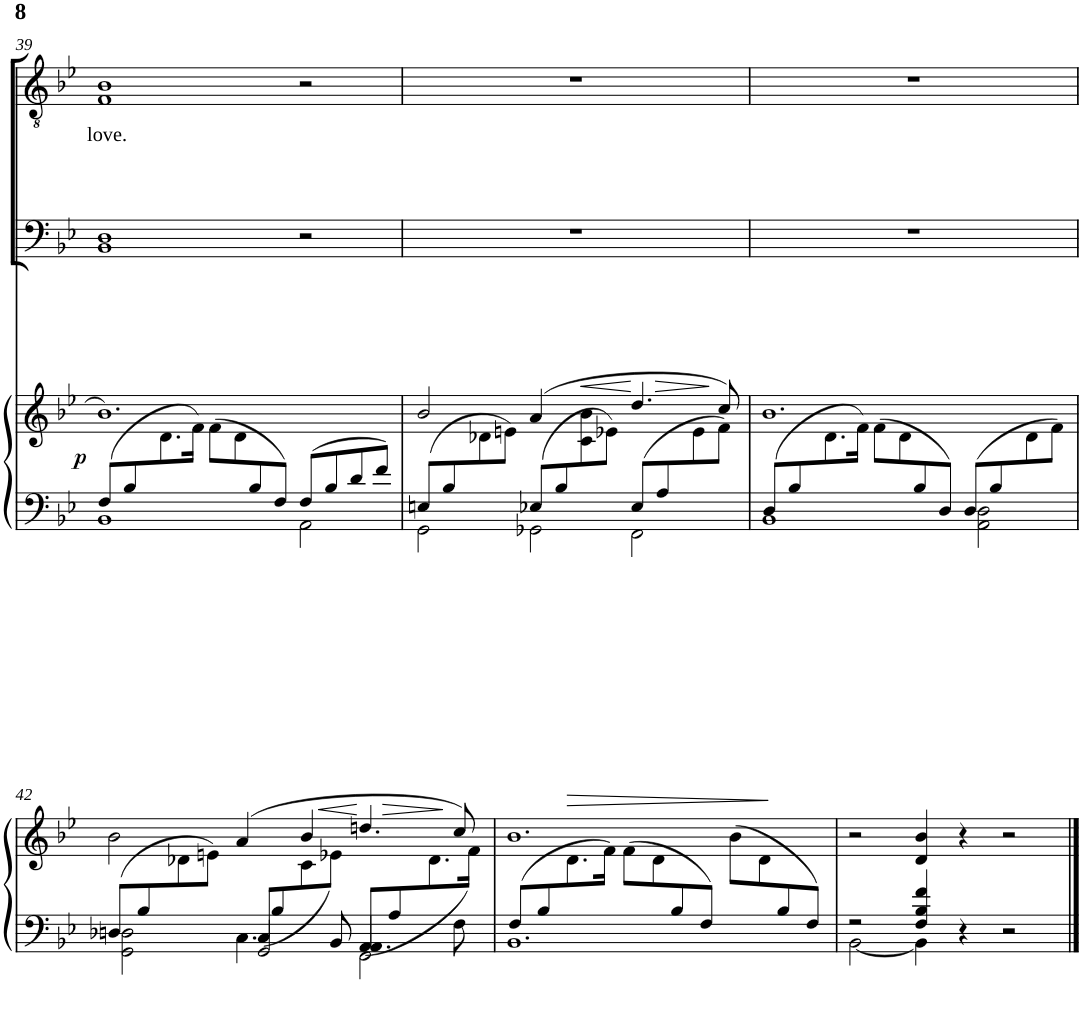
**kern	**kern	**dynam	**kern	**kern	**text
*part3	*part3	*part3	*part2	*part1	*part1
*staff4	*staff3	*staff3/4	*staff2	*staff1	*staff1
*I"Piano 5	*	*	*I"Piano 3	*I"Piano 1	*
*I'Pno	*	*	*I'Pno	*I'Pno	*
!!LO:PB:g=z
*clefF4	*clefG2	*	*clefF4	*clefGv2	*
*k[b-e-]	*k[b-e-]	*	*k[b-e-]	*k[b-e-]	*
*M3/2	*M3/2	*	*M3/2	*M3/2	*
=39	=39	=39	=39	=39	=39
*^	*^	*	*^	*	*
!	!	!	!	!LO:DY:b	!	!	!	!LO:LY:b
*	*	*	*	*	*	*	*^	*
(8F/L	1BB-	1.b-	4ryy	p	1D	1BB-	1B-	1F	love.
8B-/	.	.	.	.	.	.	.	.	.
2ryy	.	.	8.d\	.	.	.	.	.	.
.	.	.	16f\Jk)	.	.	.	.	.	.
.	.	.	(8f\L	.	.	.	.	.	.
.	.	.	8d\	.	.	.	.	.	.
8B-/	.	.	2.ryy	.	.	.	.	.	.
8F/J)	.	.	.	.	.	.	.	.	.
8F/L	2AA\	.	.	.	2r	2ryy	2r	2ryy	.
8B-/	.	.	.	.	.	.	.	.	.
8d/	.	.	.	.	.	.	.	.	.
8f/J	.	.	.	.	.	.	.	.	.
*	*	*	*	*	*v	*v	*	*	*
*	*	*	*	*	*	*v	*v	*
=40	=40	=40	=40	=40	=40	=40	=40
(8En/L	2GG\	2b-/	4ryy	.	1.r	1.r	.
8B-/	.	.	.	.	.	.	.
4ryy	.	.	8d-X\	.	.	.	.
.	.	.	8en\J)	.	.	.	.
(8E-X/L	2GG-X\	(4a/	4ryy	.	.	.	.
8B-/	.	.	.	.	.	.	.
!	!	!	!	!LO:HP:b	!	!	!
4ryy	.	4b-\	8c\	<	.	.	.
.	.	.	8e-X\J)	.	.	.	.
!	!	!	!	!LO:HP:n=1:b	!	!	!
(8E-/L	2FF\	4.dd/	4ryy	[ >	.	.	.
8A/	.	.	.	.	.	.	.
4ryy	.	.	8e-\	.	.	.	.
.	.	8cc/)	8f\J)	]	.	.	.
=41	=41	=41	=41	=41	=41	=41	=41
(8D/L	1BB-	1.b-	4ryy	.	1.r	1.r	.
8B-/	.	.	.	.	.	.	.
2ryy	.	.	8.d\	.	.	.	.
.	.	.	16f\Jk)	.	.	.	.
.	.	.	(8f\L	.	.	.	.
.	.	.	8d\	.	.	.	.
8B-/	.	.	2ryy	.	.	.	.
8D/J)	.	.	.	.	.	.	.
(8D/L	2AA\ 2D\	.	.	.	.	.	.
8B-/	.	.	.	.	.	.	.
4ryy	.	.	8d\	.	.	.	.
.	.	.	8f\J)	.	.	.	.
!!LO:LB:g=z
=42	=42	=42	=42	=42	=42	=42	=42
*	*^	*	*	*	*	*	*
(8D-X/L	2GG\ 2Dn\	2ryy	2b-\	4ryy	.	1.r	1.r	.
8B-/	.	.	.	.	.	.	.	.
4ryy	.	.	.	8d-X\	.	.	.	.
.	.	.	.	8en\J)	.	.	.	.
(<8C/L	2GG/	4.C\	(4a/	4ryy	.	.	.	.
8B-/	.	.	.	.	.	.	.	.
4ryy	.	.	4b-/	8c\	.	.	.	.
!	!	!	!	!	!LO:HP:b	!	!	!
.	.	8BB-/	.	8e-X\J)	<	.	.	.
!	!	!	!	!	!LO:HP:b	!	!	!
(<8AA/L	2FF\	4.AA/	4.ddn/	4ryy	>	.	.	.
8A/	.	.	.	.	[	.	.	.
4ryy	.	.	.	8.d-\	]	.	.	.
.	.	8F\	8cc/)	.	.	.	.	.
.	.	.	.	16f\Jk)	.	.	.	.
*	*v	*v	*	*	*	*	*	*
=43	=43	=43	=43	=43	=43	=43	=43
(8F/L	1.BB-	1.b-	4ryy	.	1.r	1.r	.
8B-/	.	.	.	.	.	.	.
!	!	!	!	!LO:HP:b	!	!	!
2ryy	.	.	8.d\	>	.	.	.
.	.	.	16f\Jk)	.	.	.	.
.	.	.	(8f\L	.	.	.	.
.	.	.	8d\	.	.	.	.
8B-/	.	.	4ryy	.	.	.	.
8F/J)	.	.	.	.	.	.	.
4ryy	.	.	(8b-\L	.	.	.	.
.	.	.	8d\	.	.	.	.
8B-/	.	.	4ryy	]	.	.	.
8F/J)	.	.	.	.	.	.	.
*	*	*v	*v	*	*	*	*
=44	=44	=44	=44	=44	=44	=44
2r	[2BB-\	2r	.	1.r	1.r	.
4F/ 4B-/ 4f/	4BB-\]	4d/ 4b-/	.	.	.	.
4r	2.ryy	4r	.	.	.	.
2r	.	2r	.	.	.	.
*v	*v	*	*	*	*	*
==	==	==	==	==	==
*-	*-	*-	*-	*-	*-
